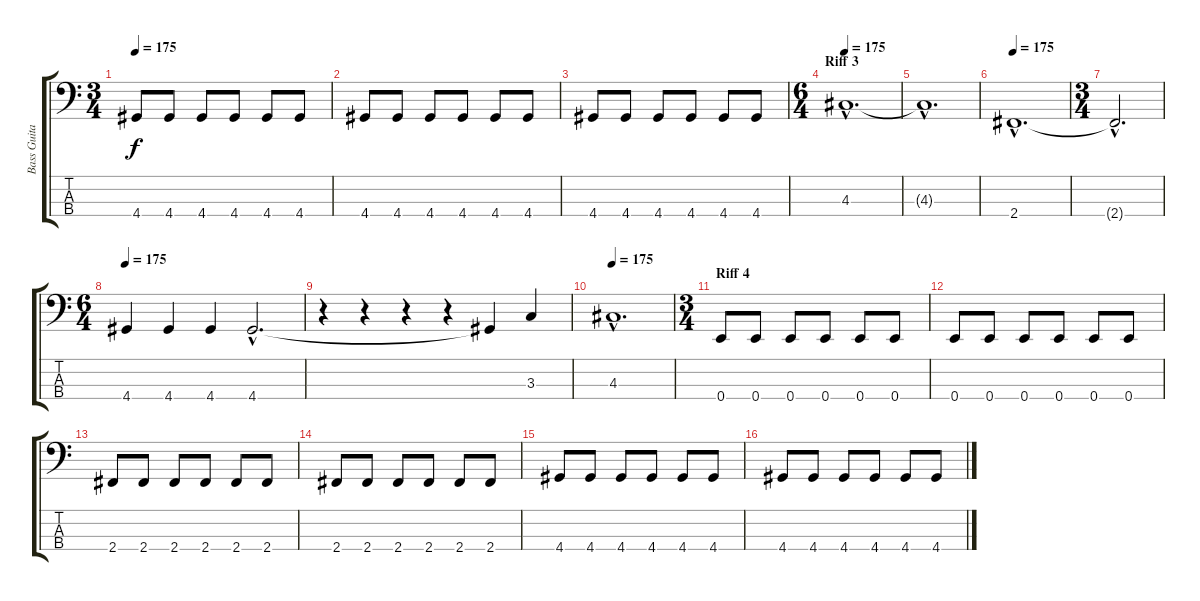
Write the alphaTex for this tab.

\track ("Bass Guitar" "Bass Guita") {instrument electricbasspick}
\staff {score tabs}
\tuning (G2 D2 A1 E1) {hide}
\ts (3 4)
\tempo 175
\clef f4
\ks c
4.4.8{dy f} 4.4.8 4.4.8 4.4.8 4.4.8 4.4.8 |
4.4.8 4.4.8 4.4.8 4.4.8 4.4.8 4.4.8 |
4.4.8 4.4.8 4.4.8 4.4.8 4.4.8 4.4.8 |
\ts (6 4)
\section ("" "Riff 3")
\tempo 175
4.3{hac}.1{d} |
4.3{hac t}.1{d} |
\tempo 175
2.4{hac}.1{d} |
\ts (3 4)
2.4{hac t}.2{d} |
\ts (6 4)
\tempo 175
4.4.4 4.4.4 4.4.4 4.4{hac}.2{d} |
r.4 r.4 r.4 r.4 4.4{t}.4 3.3.4 |
\tempo 175
4.3{hac}.1{d} |
\ts (3 4)
\section ("" "Riff 4")
0.4.8 0.4.8 0.4.8 0.4.8 0.4.8 0.4.8 |
0.4.8 0.4.8 0.4.8 0.4.8 0.4.8 0.4.8 |
2.4.8 2.4.8 2.4.8 2.4.8 2.4.8 2.4.8 |
2.4.8 2.4.8 2.4.8 2.4.8 2.4.8 2.4.8 |
4.4.8 4.4.8 4.4.8 4.4.8 4.4.8 4.4.8 |
4.4.8 4.4.8 4.4.8 4.4.8 4.4.8 4.4.8
